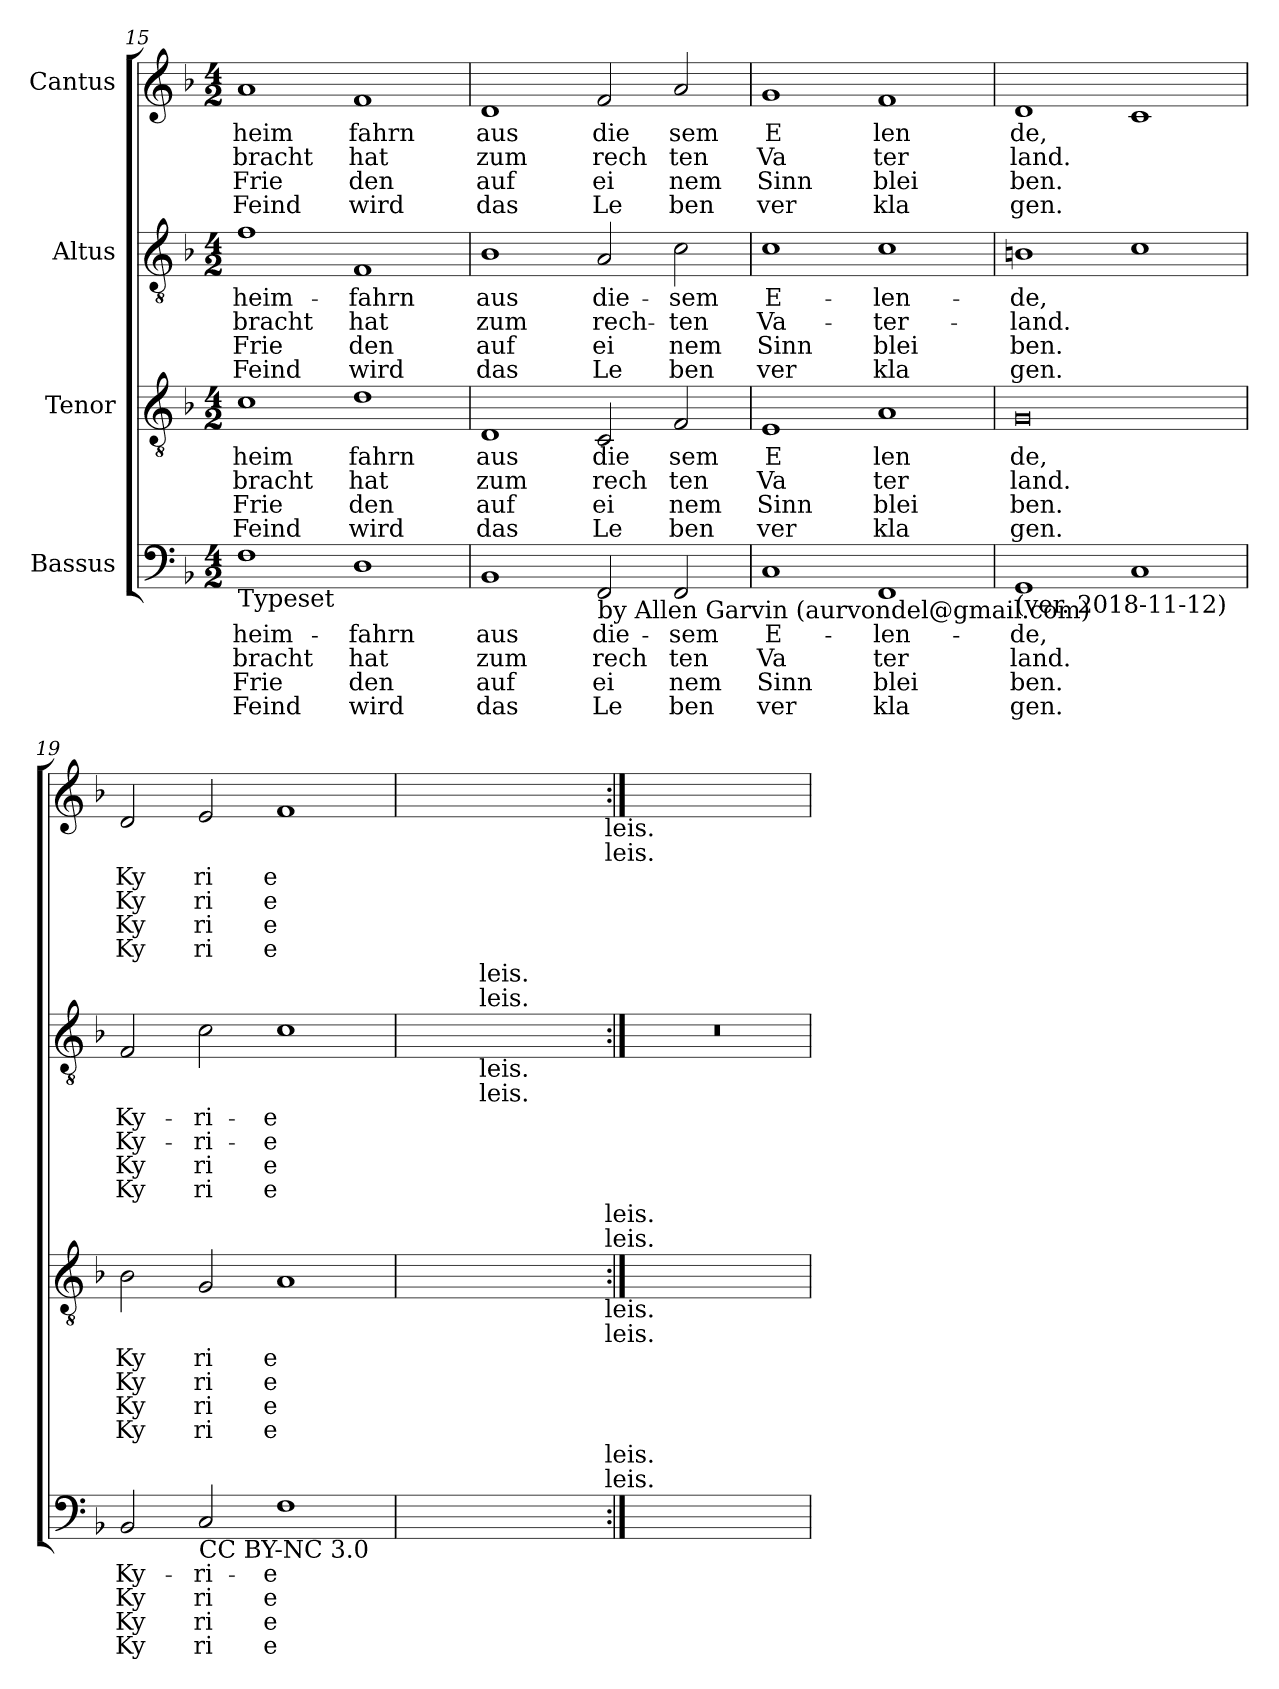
**kern	**text	**text	**text	**text	**kern	**text	**text	**text	**text	**kern	**text	**text	**text	**text	**kern	**text	**text	**text	**text
*part4	*part4	*part4	*part4	*part4	*part3	*part3	*part3	*part3	*part3	*part2	*part2	*part2	*part2	*part2	*part1	*part1	*part1	*part1	*part1
*staff4	*staff4	*staff4	*staff4	*staff4	*staff3	*staff3	*staff3	*staff3	*staff3	*staff2	*staff2	*staff2	*staff2	*staff2	*staff1	*staff1	*staff1	*staff1	*staff1
*I"Bassus	*	*	*	*	*I"Tenor	*	*	*	*	*I"Altus	*	*	*	*	*I"Cantus	*	*	*	*
!!LO:LB:g=z
*clefF4	*	*	*	*	*clefGv2	*	*	*	*	*clefGv2	*	*	*	*	*clefG2	*	*	*	*
*k[b-]	*	*	*	*	*k[b-]	*	*	*	*	*k[b-]	*	*	*	*	*k[b-]	*	*	*	*
*F:	*	*	*	*	*F:	*	*	*	*	*F:	*	*	*	*	*F:	*	*	*	*
*M4/2	*	*	*	*	*M4/2	*	*	*	*	*M4/2	*	*	*	*	*M4/2	*	*	*	*
=15	=15	=15	=15	=15	=15	=15	=15	=15	=15	=15	=15	=15	=15	=15	=15	=15	=15	=15	=15
!LO:TX:b:t=Typeset	!	!	!	!	!	!	!	!	!	!	!	!	!	!	!	!	!	!	!
!	!LO:LY:b	!LO:LY:b	!LO:LY:b	!LO:LY:b	!	!LO:LY:b	!LO:LY:b	!LO:LY:b	!LO:LY:b	!	!LO:LY:b	!LO:LY:b	!LO:LY:b	!LO:LY:b	!	!LO:LY:b	!LO:LY:b	!LO:LY:b	!LO:LY:b
1F	heim-	-bracht	Frie	Feind	1c	heim	bracht	Frie	Feind	1f	heim-	-bracht	Frie	Feind	1a	heim	bracht	Frie	Feind
!	!LO:LY:b	!LO:LY:b	!LO:LY:b	!LO:LY:b	!	!LO:LY:b	!LO:LY:b	!LO:LY:b	!LO:LY:b	!	!LO:LY:b	!LO:LY:b	!LO:LY:b	!LO:LY:b	!	!LO:LY:b	!LO:LY:b	!LO:LY:b	!LO:LY:b
1D	fahrn	hat	den	wird	1d	fahrn	hat	den	wird	1F	fahrn	hat	den	wird	1f	fahrn	hat	den	wird
=16	=16	=16	=16	=16	=16	=16	=16	=16	=16	=16	=16	=16	=16	=16	=16	=16	=16	=16	=16
!	!LO:LY:b	!LO:LY:b	!LO:LY:b	!LO:LY:b	!	!LO:LY:b	!LO:LY:b	!LO:LY:b	!LO:LY:b	!	!LO:LY:b	!LO:LY:b	!LO:LY:b	!LO:LY:b	!	!LO:LY:b	!LO:LY:b	!LO:LY:b	!LO:LY:b
1BB-	aus	zum	auf	das	1D	aus	zum	auf	das	1B-	aus	zum	auf	das	1d	aus	zum	auf	das
!LO:TX:b:t=by Allen Garvin (aurvondel@gmail.com)	!	!	!	!	!	!	!	!	!	!	!	!	!	!	!	!	!	!	!
!	!LO:LY:b	!LO:LY:b	!LO:LY:b	!LO:LY:b	!	!LO:LY:b	!LO:LY:b	!LO:LY:b	!LO:LY:b	!	!LO:LY:b	!LO:LY:b	!LO:LY:b	!LO:LY:b	!	!LO:LY:b	!LO:LY:b	!LO:LY:b	!LO:LY:b
2FF/	die-	-rech	ei	Le	2C/	die	rech	ei	Le	2A/	die-	-rech-	-ei	Le	2f/	die	rech	ei	Le
!	!LO:LY:b	!LO:LY:b	!LO:LY:b	!LO:LY:b	!	!LO:LY:b	!LO:LY:b	!LO:LY:b	!LO:LY:b	!	!LO:LY:b	!LO:LY:b	!LO:LY:b	!LO:LY:b	!	!LO:LY:b	!LO:LY:b	!LO:LY:b	!LO:LY:b
2FF/	sem	ten	nem	ben	2F/	sem	ten	nem	ben	2c\	sem	ten	nem	ben	2a/	sem	ten	nem	ben
=17	=17	=17	=17	=17	=17	=17	=17	=17	=17	=17	=17	=17	=17	=17	=17	=17	=17	=17	=17
!	!LO:LY:b	!LO:LY:b	!LO:LY:b	!LO:LY:b	!	!LO:LY:b	!LO:LY:b	!LO:LY:b	!LO:LY:b	!	!LO:LY:b	!LO:LY:b	!LO:LY:b	!LO:LY:b	!	!LO:LY:b	!LO:LY:b	!LO:LY:b	!LO:LY:b
1C	E-	-Va	Sinn	ver	1E	E	Va	Sinn	ver	1c	E-	-Va-	-Sinn	ver	1g	E	Va	Sinn	ver
!	!LO:LY:b	!LO:LY:b	!LO:LY:b	!LO:LY:b	!	!LO:LY:b	!LO:LY:b	!LO:LY:b	!LO:LY:b	!	!LO:LY:b	!LO:LY:b	!LO:LY:b	!LO:LY:b	!	!LO:LY:b	!LO:LY:b	!LO:LY:b	!LO:LY:b
1FF	len-	-ter	blei	kla	1A	len	ter	blei	kla	1c	len-	-ter-	-blei	kla	1f	len	ter	blei	kla
=18	=18	=18	=18	=18	=18	=18	=18	=18	=18	=18	=18	=18	=18	=18	=18	=18	=18	=18	=18
!LO:TX:b:t=(ver. 2018-11-12)	!	!	!	!	!	!	!	!	!	!	!	!	!	!	!	!	!	!	!
!	!LO:LY:b	!LO:LY:b	!LO:LY:b	!LO:LY:b	!	!LO:LY:b	!LO:LY:b	!LO:LY:b	!LO:LY:b	!	!LO:LY:b	!LO:LY:b	!LO:LY:b	!LO:LY:b	!	!LO:LY:b	!LO:LY:b	!LO:LY:b	!LO:LY:b
1GG	de,	land.	ben.	gen.	0G	de,	land.	ben.	gen.	1Bn	de,	land.	ben.	gen.	1d	de,	land.	ben.	gen.
1C	.	.	.	.	.	.	.	.	.	1c	.	.	.	.	1c	.	.	.	.
=19	=19	=19	=19	=19	=19	=19	=19	=19	=19	=19	=19	=19	=19	=19	=19	=19	=19	=19	=19
!	!LO:LY:b	!LO:LY:b	!LO:LY:b	!LO:LY:b	!	!LO:LY:b	!LO:LY:b	!LO:LY:b	!LO:LY:b	!	!LO:LY:b	!LO:LY:b	!LO:LY:b	!LO:LY:b	!	!LO:LY:b	!LO:LY:b	!LO:LY:b	!LO:LY:b
2BB-/	Ky-	-Ky	Ky	Ky	2B-\	Ky	Ky	Ky	Ky	2F/	Ky-	-Ky-	-Ky	Ky	2d/	Ky	Ky	Ky	Ky
!LO:TX:b:t=CC BY-NC 3.0	!	!	!	!	!	!	!	!	!	!	!	!	!	!	!	!	!	!	!
!	!LO:LY:b	!LO:LY:b	!LO:LY:b	!LO:LY:b	!	!LO:LY:b	!LO:LY:b	!LO:LY:b	!LO:LY:b	!	!LO:LY:b	!LO:LY:b	!LO:LY:b	!LO:LY:b	!	!LO:LY:b	!LO:LY:b	!LO:LY:b	!LO:LY:b
2C/	ri-	-ri	ri	ri	2G/	ri	ri	ri	ri	2c\	ri-	-ri-	-ri	ri	2e/	ri	ri	ri	ri
!	!LO:LY:b	!LO:LY:b	!LO:LY:b	!LO:LY:b	!	!LO:LY:b	!LO:LY:b	!LO:LY:b	!LO:LY:b	!	!LO:LY:b	!LO:LY:b	!LO:LY:b	!LO:LY:b	!	!LO:LY:b	!LO:LY:b	!LO:LY:b	!LO:LY:b
1F	e-	-e	e	e	1A	e	e	e	e	1c	e-	-e-	-e	e	1f	e	e	e	e
=20	=20	=20	=20	=20	=20	=20	=20	=20	=20	=20	=20	=20	=20	=20	=20	=20	=20	=20	=20
64ryy	.	.	.	.	64ryy	.	.	.	.	64ryy	.	.	.	.	64ryy	.	.	.	.
64ryy	.	.	.	.	64ryy	.	.	.	.	64ryy	.	.	.	.	64ryy	.	.	.	.
64ryy	.	.	.	.	64ryy	.	.	.	.	64ryy	.	.	.	.	64ryy	.	.	.	.
64ryy	.	.	.	.	64ryy	.	.	.	.	64ryy	.	.	.	.	64ryy	.	.	.	.
64ryy	.	.	.	.	64ryy	.	.	.	.	64ryy	.	.	.	.	64ryy	.	.	.	.
64ryy	.	.	.	.	64ryy	.	.	.	.	64ryy	.	.	.	.	64ryy	.	.	.	.
64ryy	.	.	.	.	64ryy	.	.	.	.	64ryy	.	.	.	.	64ryy	.	.	.	.
64ryy	.	.	.	.	64ryy	.	.	.	.	64ryy	.	.	.	.	64ryy	.	.	.	.
!	!	!	!	!	!	!	!	!	!	!LO:TX:a:t=leis.	!	!	!	!	!	!	!	!	!
!	!	!	!	!	!	!	!	!	!	!LO:TX:a:t=leis.	!	!	!	!	!	!	!	!	!
!	!	!	!	!	!	!	!	!	!	!LO:TX:b:t=leis.	!	!	!	!	!	!	!	!	!
!	!	!	!	!	!	!	!	!	!	!LO:TX:b:t=leis.	!	!	!	!	!	!	!	!	!
64ryy	.	.	.	.	64ryy	.	.	.	.	64ryy	.	.	.	.	64ryy	.	.	.	.
64ryy	.	.	.	.	64ryy	.	.	.	.	8ryy	.	.	.	.	64ryy	.	.	.	.
64ryy	.	.	.	.	64ryy	.	.	.	.	.	.	.	.	.	64ryy	.	.	.	.
64ryy	.	.	.	.	64ryy	.	.	.	.	.	.	.	.	.	64ryy	.	.	.	.
64ryy	.	.	.	.	64ryy	.	.	.	.	.	.	.	.	.	64ryy	.	.	.	.
64ryy	.	.	.	.	64ryy	.	.	.	.	.	.	.	.	.	64ryy	.	.	.	.
64ryy	.	.	.	.	64ryy	.	.	.	.	.	.	.	.	.	64ryy	.	.	.	.
64ryy	.	.	.	.	64ryy	.	.	.	.	.	.	.	.	.	64ryy	.	.	.	.
64ryy	.	.	.	.	64ryy	.	.	.	.	.	.	.	.	.	64ryy	.	.	.	.
64ryy	.	.	.	.	64ryy	.	.	.	.	16ryy	.	.	.	.	64ryy	.	.	.	.
64ryy	.	.	.	.	64ryy	.	.	.	.	.	.	.	.	.	64ryy	.	.	.	.
64ryy	.	.	.	.	64ryy	.	.	.	.	.	.	.	.	.	64ryy	.	.	.	.
64ryy	.	.	.	.	64ryy	.	.	.	.	.	.	.	.	.	64ryy	.	.	.	.
!	!	!	!	!	!	!	!	!	!	!	!	!	!	!	!LO:TX:b:t=leis.	!	!	!	!
!	!	!	!	!	!	!	!	!	!	!	!	!	!	!	!LO:TX:b:t=leis.	!	!	!	!
!	!	!	!	!	!LO:TX:a:t=leis.	!	!	!	!	!	!	!	!	!	!	!	!	!	!
!	!	!	!	!	!LO:TX:a:t=leis.	!	!	!	!	!	!	!	!	!	!	!	!	!	!
!	!	!	!	!	!LO:TX:b:t=leis.	!	!	!	!	!	!	!	!	!	!	!	!	!	!
!	!	!	!	!	!LO:TX:b:t=leis.	!	!	!	!	!	!	!	!	!	!	!	!	!	!
!LO:TX:a:t=leis.	!	!	!	!	!	!	!	!	!	!	!	!	!	!	!	!	!	!	!
!LO:TX:a:t=leis.	!	!	!	!	!	!	!	!	!	!	!	!	!	!	!	!	!	!	!
64ryy	.	.	.	.	64ryy	.	.	.	.	64ryy	.	.	.	.	64ryy	.	.	.	.
=:|!	=:|!	=:|!	=:|!	=:|!	=:|!	=:|!	=:|!	=:|!	=:|!	=:|!	=:|!	=:|!	=:|!	=:|!	=:|!	=:|!	=:|!	=:|!	=:|!
0ryy	.	.	.	.	0ryy	.	.	.	.	0r	.	.	.	.	0ryy	.	.	.	.
=	=	=	=	=	=	=	=	=	=	=	=	=	=	=	=	=	=	=	=
*-	*-	*-	*-	*-	*-	*-	*-	*-	*-	*-	*-	*-	*-	*-	*-	*-	*-	*-	*-
